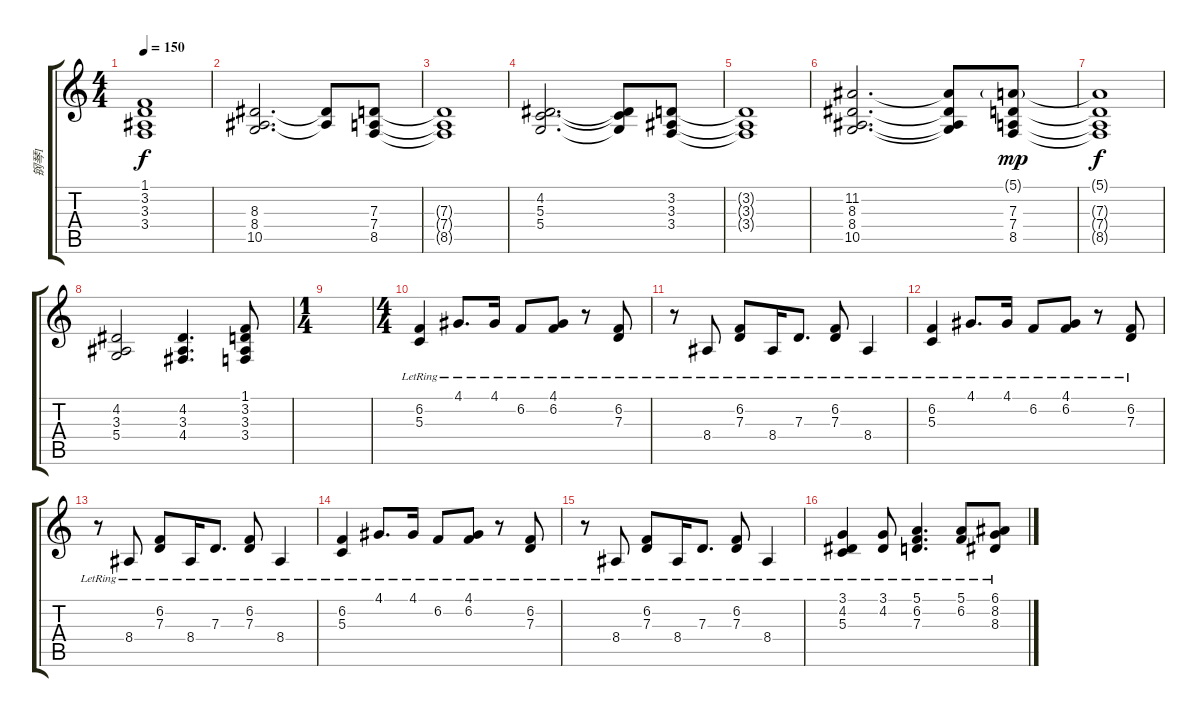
\track ("钢琴1" "钢琴1") {instrument acousticgrandpiano}
\staff {score tabs}
\tuning (E4 B3 G3 D3 A2 E2) {hide}
\ts (4 4)
\tempo 150
\clef g2
\ks c
(1.1{t} 3.2{t} 3.3{t} 3.4{t}).1{dy f} |
(8.3 8.4 10.5).2{d} (8.3{t} 8.4{t}).8 (7.3 7.4 8.5).8 |
(7.3{t} 7.4{t} 8.5{t}).1 |
(4.2 5.3 5.4).2{d} (4.2{t} 5.3{t} 5.4{t}).8 (3.2 3.3 3.4).8 |
(3.2{t} 3.3{t} 3.4{t}).1 |
(11.2 8.3 8.4 10.5).2{d} (11.2{t} 8.3{t} 8.4{t} 10.5{t}).8 (5.1{g} 7.3 7.4 8.5).8{dy mp} |
(5.1{t} 7.3{t} 7.4{t} 8.5{t}).1{dy f} |
(4.2 3.3 5.4).2 (4.2 3.3 4.4).4{d} (1.1 3.2 3.3 3.4).8 |
\ts (1 4)
|
\ts (4 4)
(6.2{lr} 5.3{lr}).4{volume 11 instrument acousticgrandpiano} 4.1{lr}.8{d} 4.1{lr}.16 6.2{lr}.8 (4.1{lr} 6.2{lr}).8 r.8 (6.2{lr} 7.3{lr}).8 |
r.8 8.4{lr}.8 (6.2{lr} 7.3{lr}).8 8.4{lr}.16 7.3{lr}.8{d} (6.2{lr} 7.3{lr}).8 8.4{lr}.4 |
(6.2{lr} 5.3{lr}).4 4.1{lr}.8{d} 4.1{lr}.16 6.2{lr}.8 (4.1{lr} 6.2{lr}).8 r.8 (6.2{lr} 7.3{lr}).8 |
r.8 8.4{lr}.8 (6.2{lr} 7.3{lr}).8 8.4{lr}.16 7.3{lr}.8{d} (6.2{lr} 7.3{lr}).8 8.4{lr}.4 |
(6.2{lr} 5.3{lr}).4 4.1{lr}.8{d} 4.1{lr}.16 6.2{lr}.8 (4.1{lr} 6.2{lr}).8 r.8 (6.2{lr} 7.3{lr}).8 |
r.8 8.4{lr}.8 (6.2{lr} 7.3{lr}).8 8.4{lr}.16 7.3{lr}.8{d} (6.2{lr} 7.3{lr}).8 8.4{lr}.4 |
(3.1{lr} 4.2{lr} 5.3{lr}).4 (3.1{lr} 4.2{lr}).8 (5.1{lr} 6.2{lr} 7.3{lr}).4{d} (5.1{lr} 6.2{lr}).8 (6.1{lr} 8.2{lr} 8.3{lr}).8
